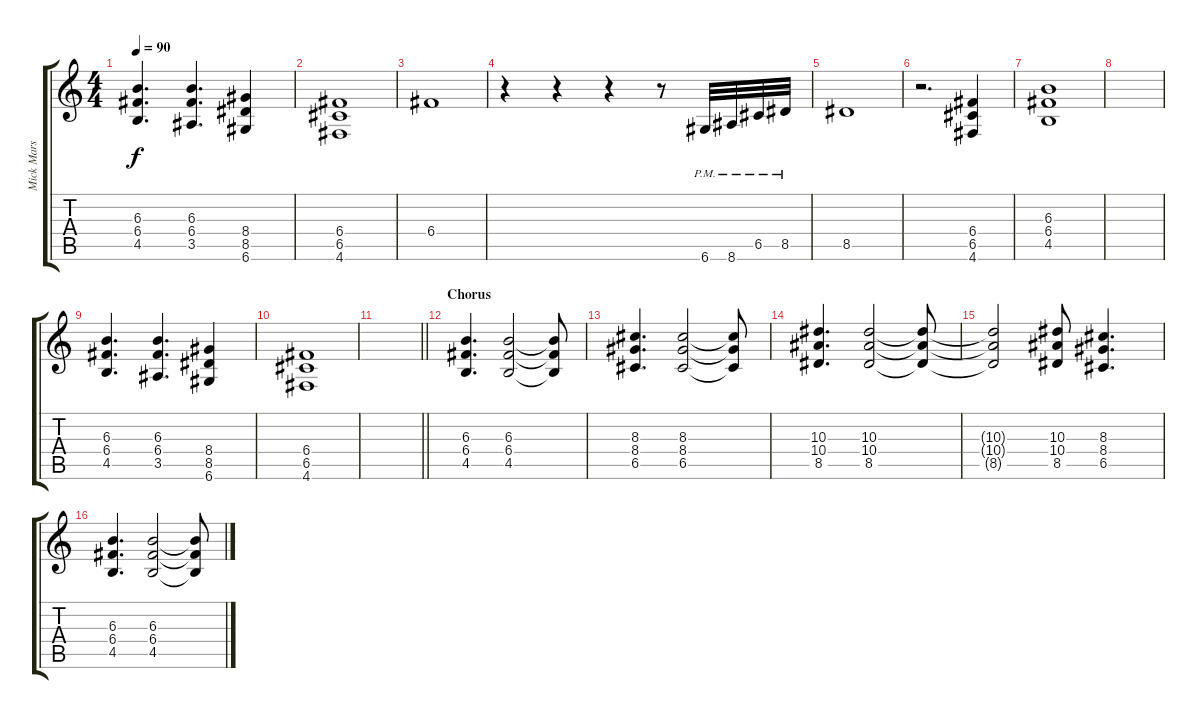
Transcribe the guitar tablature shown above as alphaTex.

\track ("Mick Mars" "Mick Mars") {instrument overdrivenguitar}
\staff {score tabs}
\tuning (D4 A3 F3 C3 G2 D2) {hide}
\ts (4 4)
\tempo 90
\clef g2
\ks c
(6.3 6.4 4.5).4{d dy f} (6.3 6.4 3.5).4{d} (8.4 8.5 6.6).4 |
(6.4 6.5 4.6).1 |
6.4.1 |
r.4 r.4 r.4 r.8 6.6{pm}.32 8.6{pm}.32 6.5{pm}.32 8.5{pm}.32 |
8.5.1 |
r.2{d} (6.4 6.5 4.6).4 |
(6.3 6.4 4.5).1 |
|
(6.3 6.4 4.5).4{d} (6.3 6.4 3.5).4{d} (8.4 8.5 6.6).4 |
(6.4 6.5 4.6).1 |
\barLineRight lightlight
|
\section ("" "Chorus")
(6.3 6.4 4.5).4{d} (6.3 6.4 4.5).2 (6.3{t} 6.4{t} 4.5{t}).8 |
(8.3 8.4 6.5).4{d} (8.3 8.4 6.5).2 (8.3{t} 8.4{t} 6.5{t}).8 |
(10.3 10.4 8.5).4{d} (10.3 10.4 8.5).2 (10.3{t} 10.4{t} 8.5{t}).8 |
(10.3{t} 10.4{t} 8.5{t}).2 (10.3 10.4 8.5).8 (8.3 8.4 6.5).4{d} |
(6.3 6.4 4.5).4{d} (6.3 6.4 4.5).2 (6.3{t} 6.4{t} 4.5{t}).8
